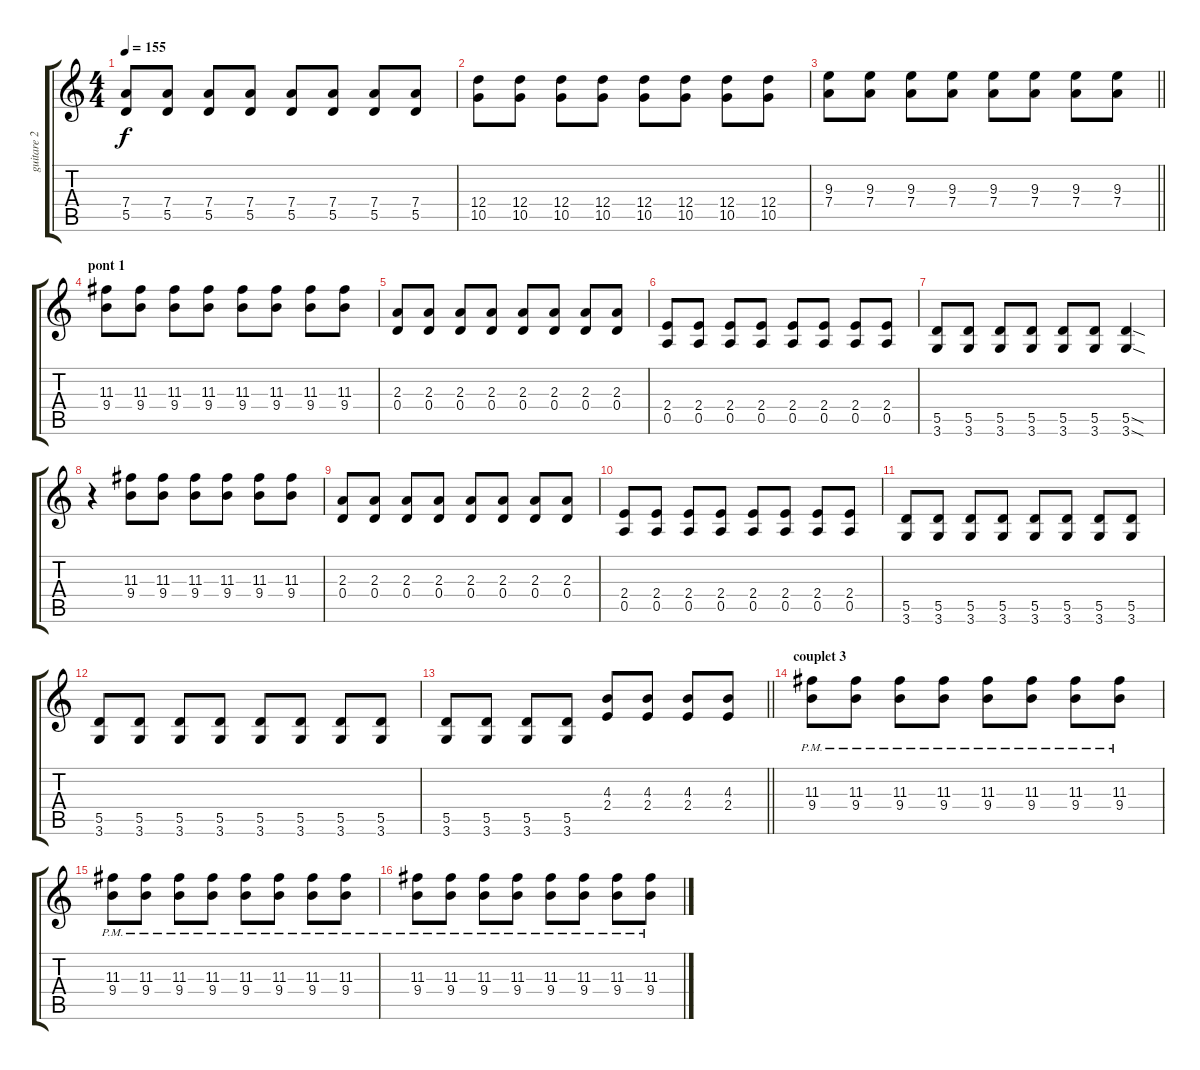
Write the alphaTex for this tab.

\track ("guitare 2" "guitare 2") {instrument overdrivenguitar}
\staff {score tabs}
\tuning (E4 B3 G3 D3 A2 E2) {hide}
\ts (4 4)
\tempo 155
\clef g2
\ks c
(7.4 5.5).8{dy f} (7.4 5.5).8 (7.4 5.5).8 (7.4 5.5).8 (7.4 5.5).8 (7.4 5.5).8 (7.4 5.5).8 (7.4 5.5).8 |
(12.4 10.5).8 (12.4 10.5).8 (12.4 10.5).8 (12.4 10.5).8 (12.4 10.5).8 (12.4 10.5).8 (12.4 10.5).8 (12.4 10.5).8 |
\barLineRight lightlight
(9.3 7.4).8 (9.3 7.4).8 (9.3 7.4).8 (9.3 7.4).8 (9.3 7.4).8 (9.3 7.4).8 (9.3 7.4).8 (9.3 7.4).8 |
\section ("" "pont 1")
(11.3 9.4).8 (11.3 9.4).8 (11.3 9.4).8 (11.3 9.4).8 (11.3 9.4).8 (11.3 9.4).8 (11.3 9.4).8 (11.3 9.4).8 |
(2.3 0.4).8 (2.3 0.4).8 (2.3 0.4).8 (2.3 0.4).8 (2.3 0.4).8 (2.3 0.4).8 (2.3 0.4).8 (2.3 0.4).8 |
(2.4 0.5).8 (2.4 0.5).8 (2.4 0.5).8 (2.4 0.5).8 (2.4 0.5).8 (2.4 0.5).8 (2.4 0.5).8 (2.4 0.5).8 |
(5.5 3.6).8 (5.5 3.6).8 (5.5 3.6).8 (5.5 3.6).8 (5.5 3.6).8 (5.5 3.6).8 (5.5{sod} 3.6{sod}).4 |
r.4 (11.3 9.4).8 (11.3 9.4).8 (11.3 9.4).8 (11.3 9.4).8 (11.3 9.4).8 (11.3 9.4).8 |
(2.3 0.4).8 (2.3 0.4).8 (2.3 0.4).8 (2.3 0.4).8 (2.3 0.4).8 (2.3 0.4).8 (2.3 0.4).8 (2.3 0.4).8 |
(2.4 0.5).8 (2.4 0.5).8 (2.4 0.5).8 (2.4 0.5).8 (2.4 0.5).8 (2.4 0.5).8 (2.4 0.5).8 (2.4 0.5).8 |
(5.5 3.6).8 (5.5 3.6).8 (5.5 3.6).8 (5.5 3.6).8 (5.5 3.6).8 (5.5 3.6).8 (5.5 3.6).8 (5.5 3.6).8 |
(5.5 3.6).8 (5.5 3.6).8 (5.5 3.6).8 (5.5 3.6).8 (5.5 3.6).8 (5.5 3.6).8 (5.5 3.6).8 (5.5 3.6).8 |
\barLineRight lightlight
(5.5 3.6).8 (5.5 3.6).8 (5.5 3.6).8 (5.5 3.6).8 (4.3 2.4).8 (4.3 2.4).8 (4.3 2.4).8 (4.3 2.4).8 |
\section ("" "couplet 3")
(11.3{pm} 9.4{pm}).8 (11.3{pm} 9.4{pm}).8 (11.3{pm} 9.4{pm}).8 (11.3{pm} 9.4{pm}).8 (11.3{pm} 9.4{pm}).8 (11.3{pm} 9.4{pm}).8 (11.3{pm} 9.4{pm}).8 (11.3{pm} 9.4{pm}).8 |
(11.3{pm} 9.4{pm}).8 (11.3{pm} 9.4{pm}).8 (11.3{pm} 9.4{pm}).8 (11.3{pm} 9.4{pm}).8 (11.3{pm} 9.4{pm}).8 (11.3{pm} 9.4{pm}).8 (11.3{pm} 9.4{pm}).8 (11.3{pm} 9.4{pm}).8 |
(11.3{pm} 9.4{pm}).8 (11.3{pm} 9.4{pm}).8 (11.3{pm} 9.4{pm}).8 (11.3{pm} 9.4{pm}).8 (11.3{pm} 9.4{pm}).8 (11.3{pm} 9.4{pm}).8 (11.3{pm} 9.4{pm}).8 (11.3{pm} 9.4{pm}).8
